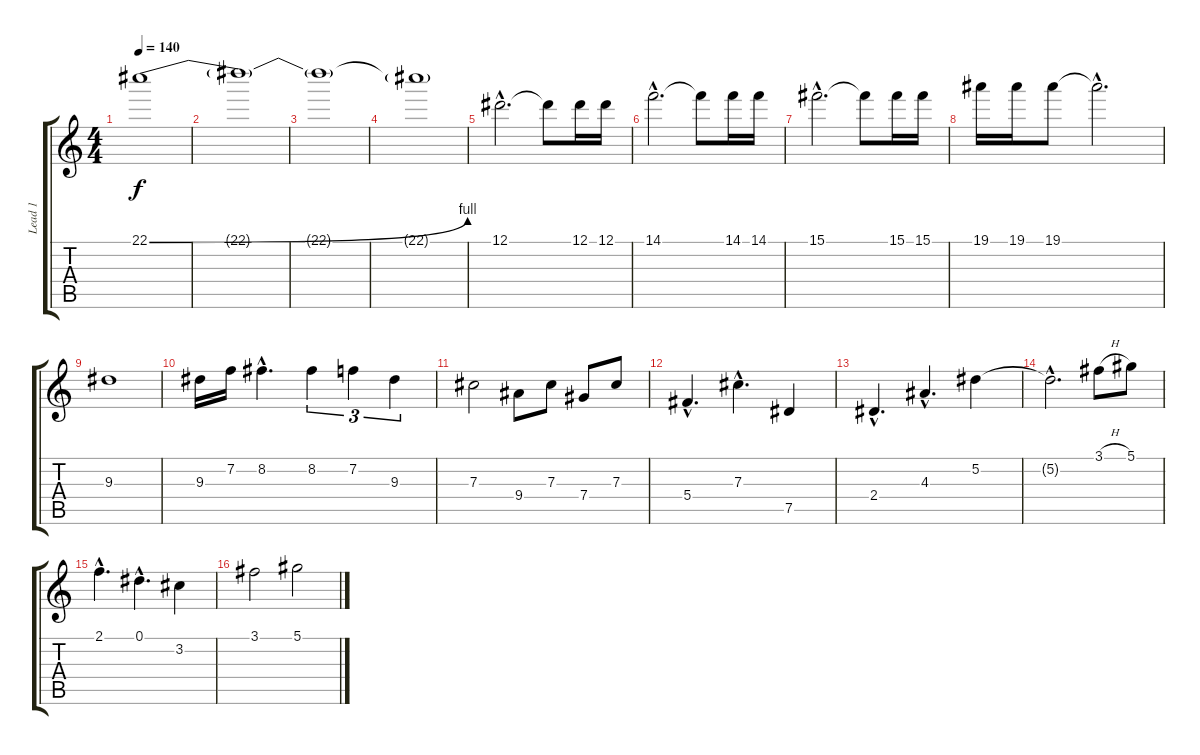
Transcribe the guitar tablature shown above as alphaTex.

\track ("Lead 1" "Lead 1") {instrument distortionguitar}
\staff {score tabs}
\tuning (Eb4 Bb3 Gb3 Db3 Ab2 Eb2) {hide}
\ts (4 4)
\tempo 140
\clef g2
\ks c
22.1{be (bend 0 0 60 4)}.1{dy f} |
22.1{t}.1 |
22.1{t}.1 |
22.1{t}.1 |
12.1{hac}.2{d} 12.1{t}.8 12.1.16 12.1.16 |
14.1{hac}.2{d} 14.1{t}.8 14.1.16 14.1.16 |
15.1{hac}.2{d} 15.1{t}.8 15.1.16 15.1.16 |
19.1.16 19.1.16 19.1.8 19.1{hac t}.2{d} |
9.3.1 |
9.3.16 7.2.16 8.2{hac}.4{d} 8.2.4{tu (3 2)} 7.2.4{tu (3 2)} 9.3.4{tu (3 2)} |
7.3.2 9.4.8 7.3.8 7.4.8 7.3.8 |
5.4{hac}.4{d} 7.3{hac}.4{d} 7.5.4 |
2.4{hac}.4{d} 4.3{hac}.4{d} 5.2.4 |
5.2{hac t}.2{d} 3.1{h}.8 5.1.8 |
2.1{hac}.4{d} 0.1{hac}.4{d} 3.2.4 |
3.1.2 5.1.2
